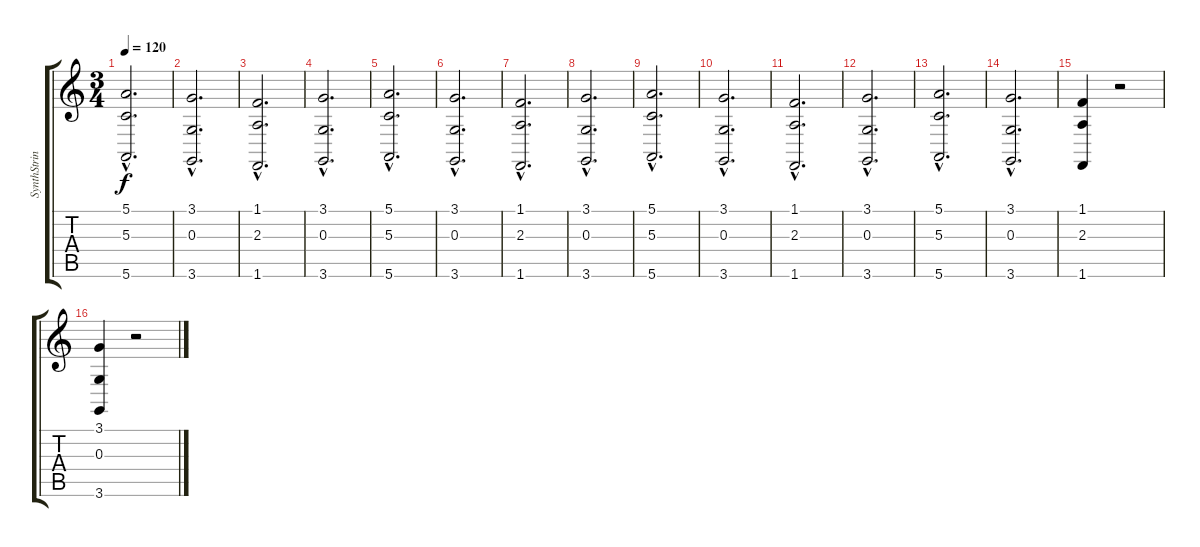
\track ("SynthStrings" "SynthStrin") {instrument synthstrings1}
\staff {score tabs}
\tuning (E4 B3 G3 D3 A2 E2) {hide}
\ts (3 4)
\tempo 120
\clef g2
\ks c
(5.1{hac} 5.3{hac} 5.6{hac}).2{d dy f} |
(3.1{hac} 0.3{hac} 3.6{hac}).2{d} |
(1.1{hac} 2.3{hac} 1.6{hac}).2{d} |
(3.1{hac} 0.3{hac} 3.6{hac}).2{d} |
(5.1{hac} 5.3{hac} 5.6{hac}).2{d} |
(3.1{hac} 0.3{hac} 3.6{hac}).2{d} |
(1.1{hac} 2.3{hac} 1.6{hac}).2{d} |
(3.1{hac} 0.3{hac} 3.6{hac}).2{d} |
(5.1{hac} 5.3{hac} 5.6{hac}).2{d} |
(3.1{hac} 0.3{hac} 3.6{hac}).2{d} |
(1.1{hac} 2.3{hac} 1.6{hac}).2{d} |
(3.1{hac} 0.3{hac} 3.6{hac}).2{d} |
(5.1{hac} 5.3{hac} 5.6{hac}).2{d} |
(3.1{hac} 0.3{hac} 3.6{hac}).2{d} |
(1.1 2.3 1.6).4 r.2 |
(3.1 0.3 3.6).4 r.2
